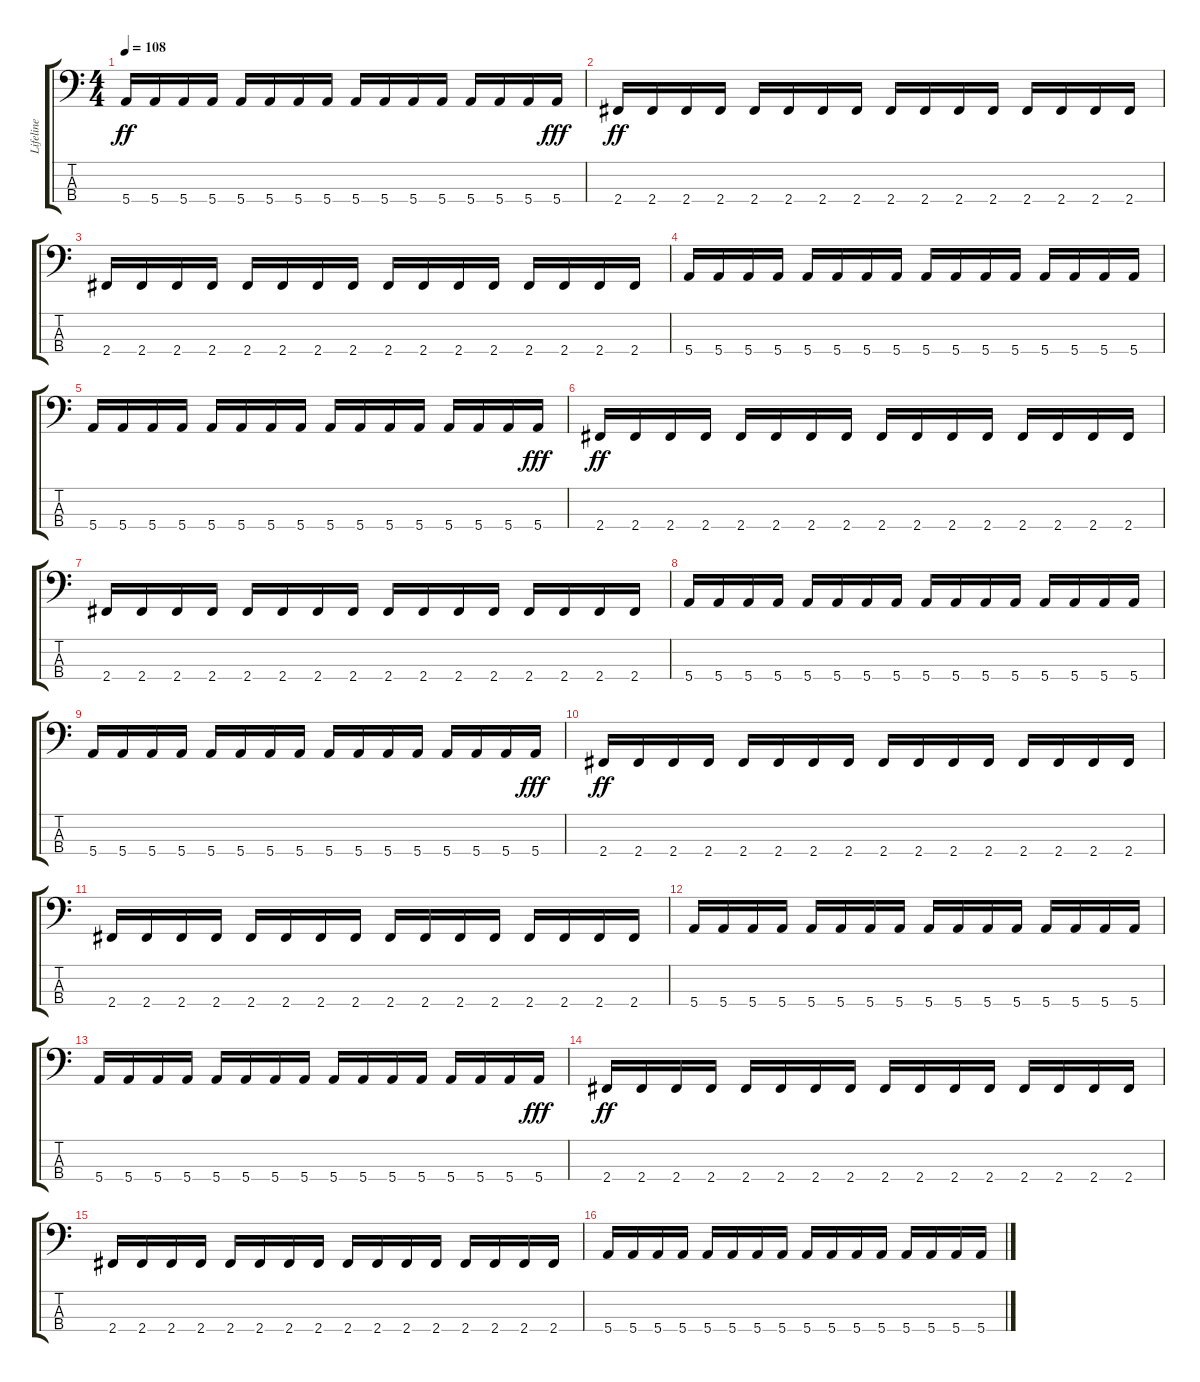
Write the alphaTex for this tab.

\track ("Lifeline" "Lifeline") {instrument synthbass1}
\staff {score tabs}
\tuning (G2 D2 A1 E1) {hide}
\ts (4 4)
\tempo 108
\clef f4
\ks c
5.4.16{dy ff} 5.4.16 5.4.16 5.4.16 5.4.16 5.4.16 5.4.16 5.4.16 5.4.16 5.4.16 5.4.16 5.4.16 5.4.16 5.4.16 5.4.16 5.4.16{dy fff} |
2.4.16{dy ff} 2.4.16 2.4.16 2.4.16 2.4.16 2.4.16 2.4.16 2.4.16 2.4.16 2.4.16 2.4.16 2.4.16 2.4.16 2.4.16 2.4.16 2.4.16 |
2.4.16 2.4.16 2.4.16 2.4.16 2.4.16 2.4.16 2.4.16 2.4.16 2.4.16 2.4.16 2.4.16 2.4.16 2.4.16 2.4.16 2.4.16 2.4.16 |
5.4.16 5.4.16 5.4.16 5.4.16 5.4.16 5.4.16 5.4.16 5.4.16 5.4.16 5.4.16 5.4.16 5.4.16 5.4.16 5.4.16 5.4.16 5.4.16 |
5.4.16 5.4.16 5.4.16 5.4.16 5.4.16 5.4.16 5.4.16 5.4.16 5.4.16 5.4.16 5.4.16 5.4.16 5.4.16 5.4.16 5.4.16 5.4.16{dy fff} |
2.4.16{dy ff} 2.4.16 2.4.16 2.4.16 2.4.16 2.4.16 2.4.16 2.4.16 2.4.16 2.4.16 2.4.16 2.4.16 2.4.16 2.4.16 2.4.16 2.4.16 |
2.4.16 2.4.16 2.4.16 2.4.16 2.4.16 2.4.16 2.4.16 2.4.16 2.4.16 2.4.16 2.4.16 2.4.16 2.4.16 2.4.16 2.4.16 2.4.16 |
5.4.16 5.4.16 5.4.16 5.4.16 5.4.16 5.4.16 5.4.16 5.4.16 5.4.16 5.4.16 5.4.16 5.4.16 5.4.16 5.4.16 5.4.16 5.4.16 |
5.4.16 5.4.16 5.4.16 5.4.16 5.4.16 5.4.16 5.4.16 5.4.16 5.4.16 5.4.16 5.4.16 5.4.16 5.4.16 5.4.16 5.4.16 5.4.16{dy fff} |
2.4.16{dy ff} 2.4.16 2.4.16 2.4.16 2.4.16 2.4.16 2.4.16 2.4.16 2.4.16 2.4.16 2.4.16 2.4.16 2.4.16 2.4.16 2.4.16 2.4.16 |
2.4.16 2.4.16 2.4.16 2.4.16 2.4.16 2.4.16 2.4.16 2.4.16 2.4.16 2.4.16 2.4.16 2.4.16 2.4.16 2.4.16 2.4.16 2.4.16 |
5.4.16 5.4.16 5.4.16 5.4.16 5.4.16 5.4.16 5.4.16 5.4.16 5.4.16 5.4.16 5.4.16 5.4.16 5.4.16 5.4.16 5.4.16 5.4.16 |
5.4.16 5.4.16 5.4.16 5.4.16 5.4.16 5.4.16 5.4.16 5.4.16 5.4.16 5.4.16 5.4.16 5.4.16 5.4.16 5.4.16 5.4.16 5.4.16{dy fff} |
2.4.16{dy ff} 2.4.16 2.4.16 2.4.16 2.4.16 2.4.16 2.4.16 2.4.16 2.4.16 2.4.16 2.4.16 2.4.16 2.4.16 2.4.16 2.4.16 2.4.16 |
2.4.16 2.4.16 2.4.16 2.4.16 2.4.16 2.4.16 2.4.16 2.4.16 2.4.16 2.4.16 2.4.16 2.4.16 2.4.16 2.4.16 2.4.16 2.4.16 |
5.4.16 5.4.16 5.4.16 5.4.16 5.4.16 5.4.16 5.4.16 5.4.16 5.4.16 5.4.16 5.4.16 5.4.16 5.4.16 5.4.16 5.4.16 5.4.16
